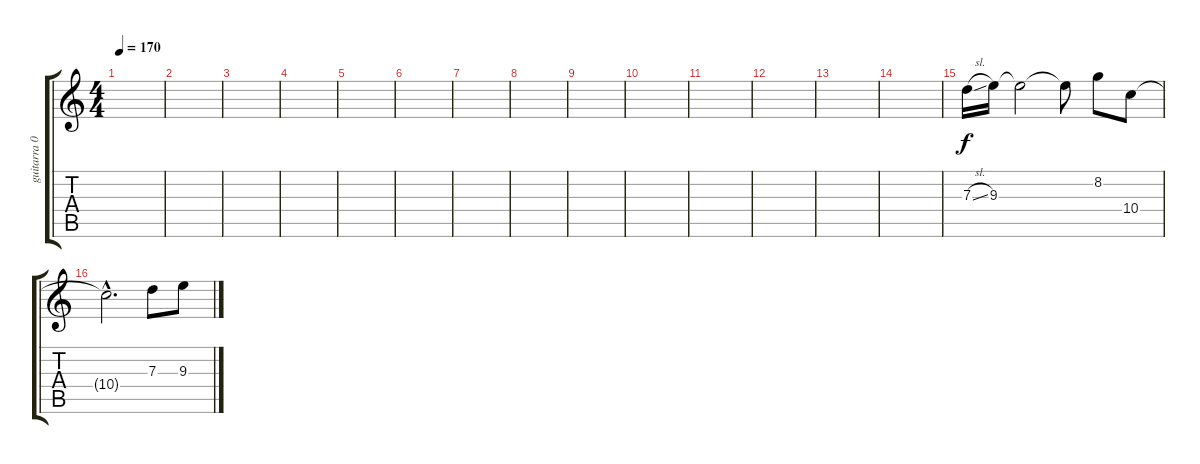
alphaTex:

\track ("guitarra 03" "guitarra 0") {instrument distortionguitar}
\staff {score tabs}
\tuning (E4 B3 G3 D3 A2 E2) {hide}
\ts (4 4)
\tempo 170
\clef g2
\ks c
|
|
|
|
|
|
|
|
|
|
|
|
|
|
7.3{sl}.16 9.3.16 9.3{t}.2 9.3{t}.8 8.2.8 10.4.8 |
10.4{hac t}.2{d} 7.3.8 9.3.8
